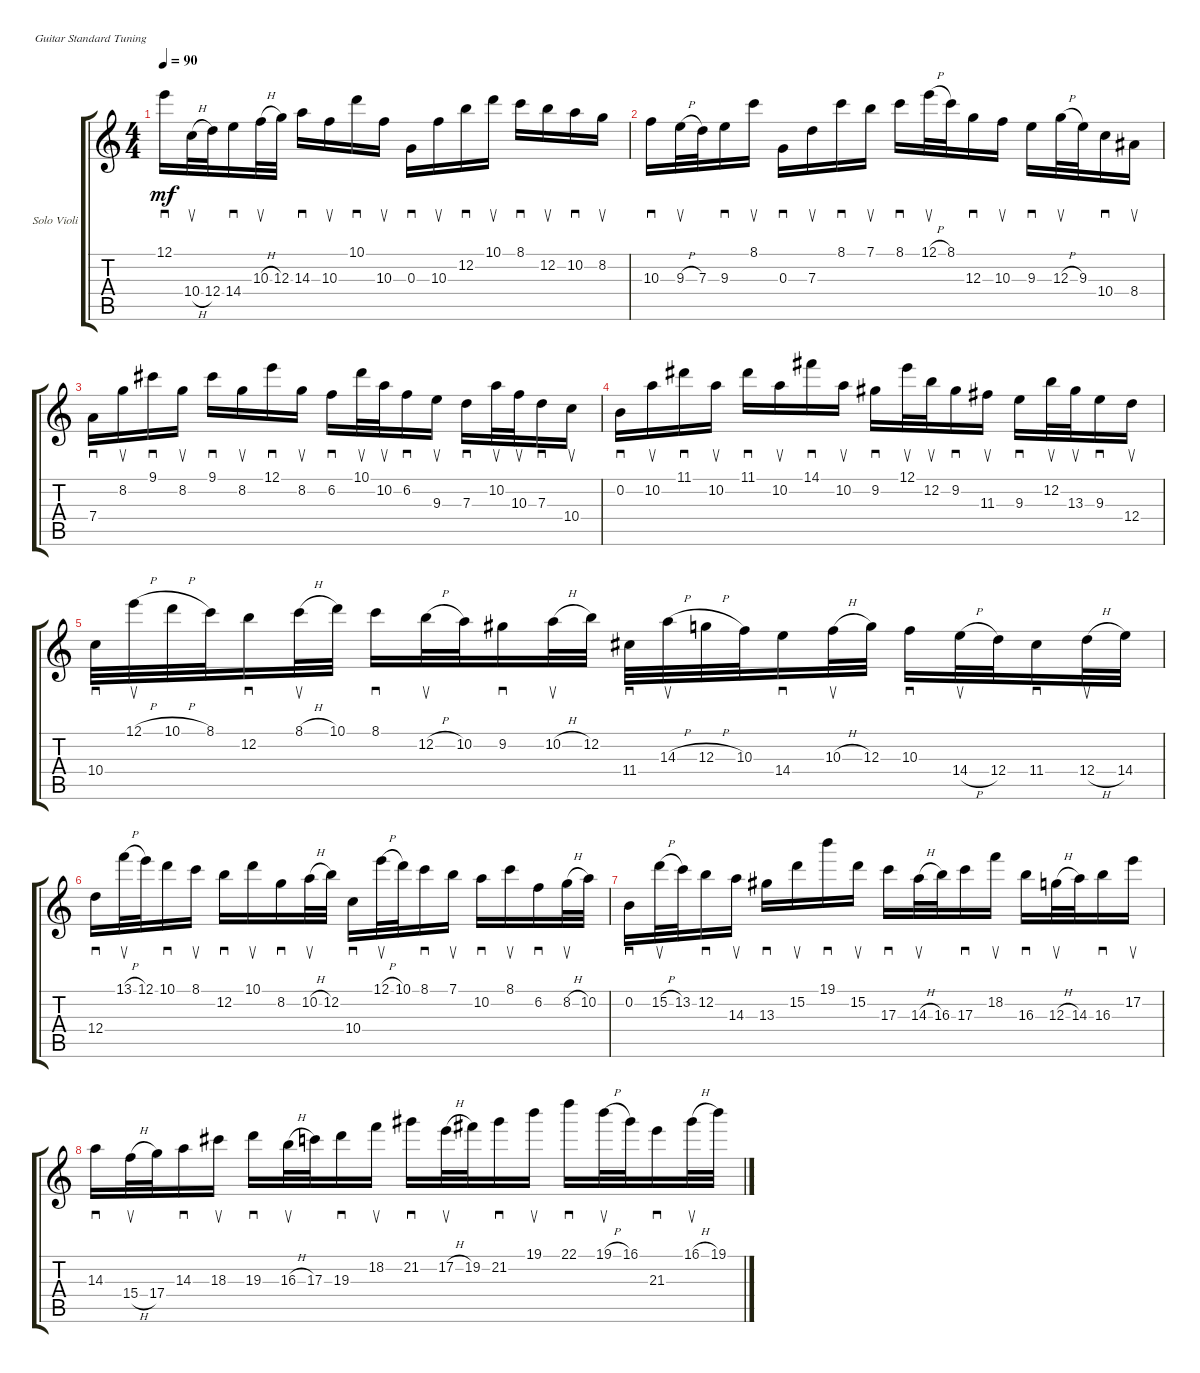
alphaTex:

\bracketExtendMode groupsimilarinstruments
\firstSystemTrackNameOrientation horizontal
\otherSystemsTrackNameOrientation horizontal
\track ("Solo Violin" "Solo Violi") {instrument overdrivenguitar}
\staff {score tabs}
\tuning (E4 B3 G3 D3 A2 E2)
\ts (4 4)
\tempo 90
\clef g2
\ks c
12.1.16{sd dy mf} 10.4{h}.32{su} 12.4.32 14.4.16{sd} 10.3{h}.32{su} 12.3.32 14.3.16{sd} 10.3.16{su} 10.1.16{sd} 10.3.16{su} 0.3.16{sd} 10.3.16{su} 12.2.16{sd} 10.1.16{su} 8.1.16{sd} 12.2.16{su} 10.2.16{sd} 8.2.16{su} |
10.3.16{sd} 9.3{h}.32{su} 7.3.32 9.3.16{sd} 8.1.16{su} 0.3.16{sd} 7.3.16{su} 8.1.16{sd} 7.1.16{su} 8.1.16{sd} 12.1{h}.32{su} 8.1.32 12.3.16{sd} 10.3.16{su} 9.3.16{sd} 12.3{h}.32{su} 9.3.32 10.4.16{sd} 8.4.16{su} |
7.4.16{sd} 8.2.16{su} 9.1.16{sd} 8.2.16{su} 9.1.16{sd} 8.2.16{su} 12.1.16{sd} 8.2.16{su} 6.2.16{sd} 10.1.32{su} 10.2.32{su} 6.2.16{sd} 9.3.16{su} 7.3.16{sd} 10.2.32{su} 10.3.32{su} 7.3.16{sd} 10.4.16{su} |
0.2.16{sd} 10.2.16{su} 11.1.16{sd} 10.2.16{su} 11.1.16{sd} 10.2.16{su} 14.1.16{sd} 10.2.16{su} 9.2.16{sd} 12.1.32{su} 12.2.32{su} 9.2.16{sd} 11.3.16{su} 9.3.16{sd} 12.2.32{su} 13.3.32{su} 9.3.16{sd} 12.4.16{su} |
10.4.32{sd} 12.1{h}.32{su} 10.1{h}.32 8.1.32 12.2.16{sd} 8.1{h}.32{su} 10.1.32 8.1.16{sd} 12.2{h}.32{su} 10.2.32 9.2.16{sd} 10.2{h}.32{su} 12.2.32 11.4.32{sd} 14.3{h}.32{su} 12.3{h}.32 10.3.32 14.4.16{sd} 10.3{h}.32{su} 12.3.32 10.3.16{sd} 14.4{h}.32{su} 12.4.32 11.4.16{sd} 12.4{h}.32{su} 14.4.32 |
12.4.16{sd} 13.1{h}.32{su} 12.1.32 10.1.16{sd} 8.1.16{su} 12.2.16{sd} 10.1.16{su} 8.2.16{sd} 10.2{h}.32{su} 12.2.32 10.4.16{sd} 12.1{h}.32{su} 10.1.32 8.1.16{sd} 7.1.16{su} 10.2.16{sd} 8.1.16{su} 6.2.16{sd} 8.2{h}.32{su} 10.2.32 |
0.2.16{sd} 15.2{h}.32{su} 13.2.32 12.2.16{sd} 14.3.16{su} 13.3.16{sd} 15.2.16{su} 19.1.16{sd} 15.2.16{su} 17.3.16{sd} 14.3{h}.32{su} 16.3.32 17.3.16{sd} 18.2.16{su} 16.3.16{sd} 12.3{h}.32{su} 14.3.32 16.3.16{sd} 17.2.16{su} |
14.3.16{sd} 15.4{h}.32{su} 17.4.32 14.3.16{sd} 18.3.16{su} 19.3.16{sd} 16.3{h}.32{su} 17.3.32 19.3.16{sd} 18.2.16{su} 21.2.16{sd} 17.2{h}.32{su} 19.2.32 21.2.16{sd} 19.1.16{su} 22.1.16{sd} 19.1{h}.32{su} 16.1.32 21.3.16{sd} 16.1{h}.32{su} 19.1.32
